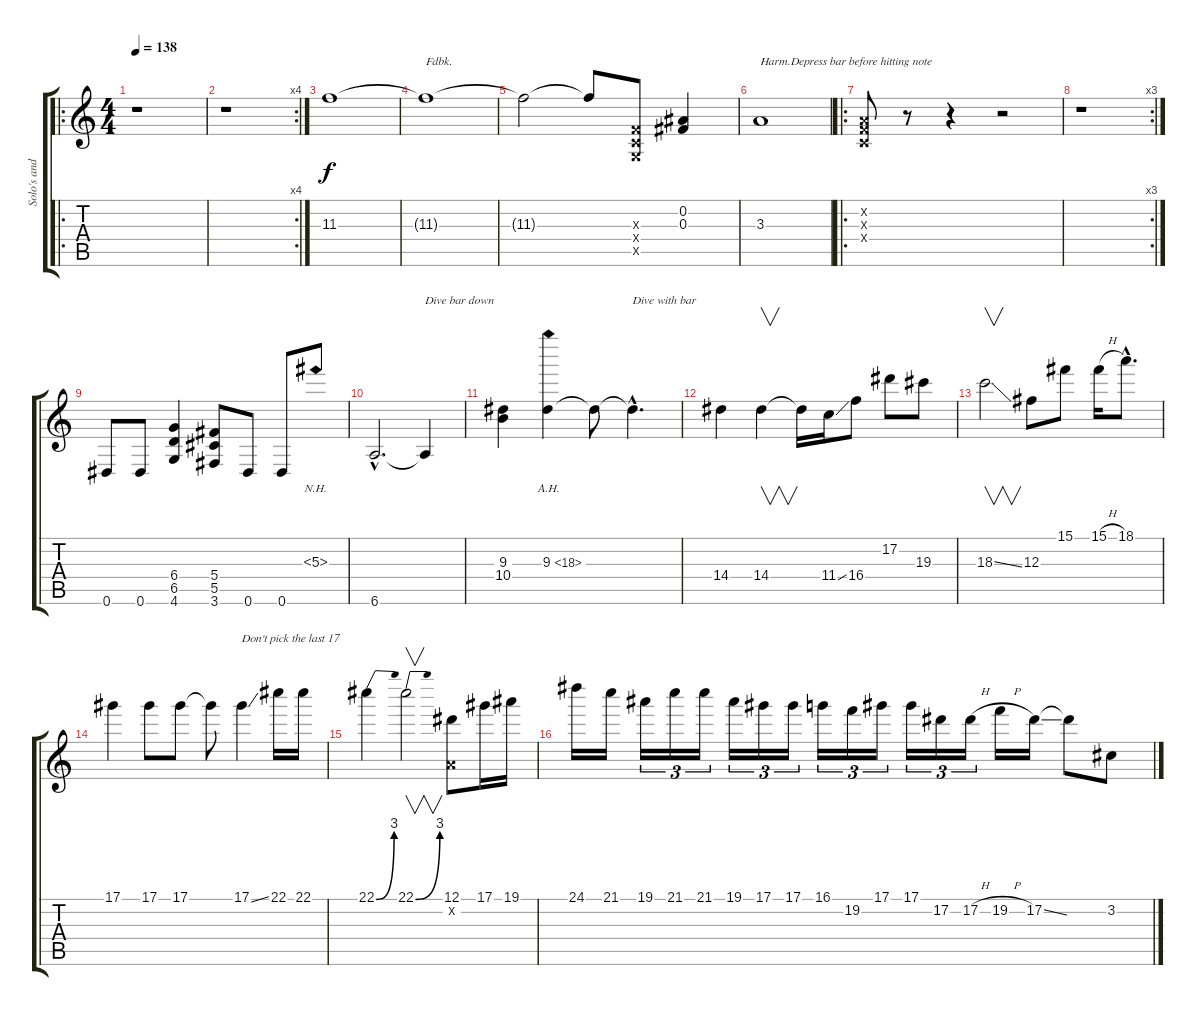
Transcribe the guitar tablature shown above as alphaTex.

\track ("Solo's and fill's" "Solo's and") {instrument distortionguitar}
\staff {score tabs}
\tuning (Eb4 Bb3 Gb3 Db3 Ab2 Eb2) {hide}
\ro
\ts (4 4)
\tempo 138
\clef g2
\ks c
r.1{dy f} |
\rc 4
r.1 |
11.3.1 |
11.3{t}.1{txt "Fdbk."} |
11.3{t}.2 11.3{t}.8 (-1.3{x} -1.4{x} -1.5{x}).8 (0.2 0.3).4 |
3.3.1{txt "Harm.Depress bar before hitting note"} |
\ro
(-1.2{x} -1.3{x} -1.4{x}).8 r.8 r.4 r.2 |
\rc 3
r.1 |
0.6.8 0.6.8 (6.4 6.5 4.6).4 (5.4 5.5 3.6).8 0.6.8 0.6.8 5.3{nh}.8 |
6.6{hac}.2{d} 6.6{t}.4{txt "Dive bar down"} |
(9.3 10.4).4 9.3{ah 9}.4 9.3{t}.8 9.3{hac t}.4{d txt "Dive with bar"} |
14.4.4 14.4.4{v} 14.4{t}.16 11.4{ss}.16 16.4.8 17.2.8 19.3.8 |
18.3{ss}.2{v} 12.3.8 15.1.8 15.1{h}.16 18.1{hac}.8{d} |
17.1.4 17.1.8 17.1.8 17.1{t}.8 17.1{ss}.4{txt "Don't pick the last 17"} 22.1.16 22.1.16 |
22.1{be (bend 0 0 60 12)}.4 22.1{be (bend 0 0 60 12)}.2{v} (12.1 -1.2{x}).8 17.1.16 19.1.16 |
24.1.16 21.1.16 19.1.16{tu (3 2)} 21.1.16{tu (3 2)} 21.1.16{tu (3 2)} 19.1.16{tu (3 2)} 17.1.16{tu (3 2)} 17.1.16{tu (3 2)} 16.1.16{tu (3 2)} 19.2.16{tu (3 2)} 17.1.16{tu (3 2)} 17.1.16{tu (3 2)} 17.2.16{tu (3 2)} 17.2{h}.16{tu (3 2)} 19.2{h}.16 17.2{ss}.16 17.2{t}.8 3.2.8
